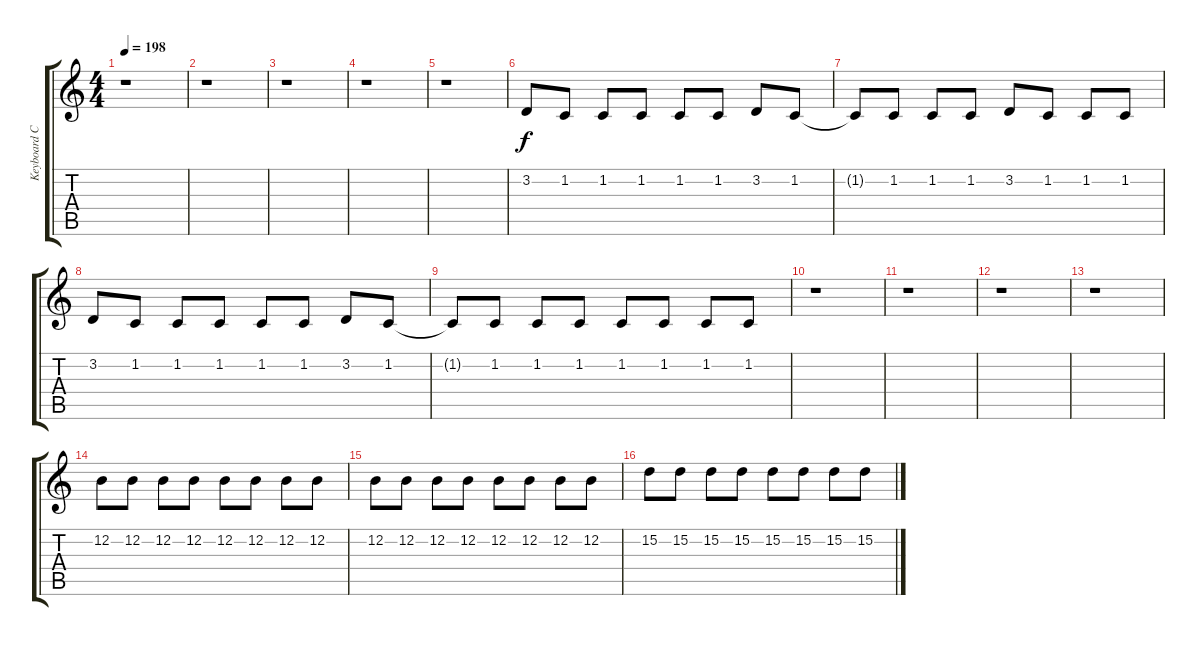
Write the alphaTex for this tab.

\track ("Keyboard Crunch" "Keyboard C") {instrument lead2sawtooth}
\staff {score tabs}
\tuning (E5 B3 G3 D3 A2 D2) {hide}
\ts (4 4)
\tempo 198
\clef g2
\ks c
r.1{dy p} |
r.1 |
r.1 |
r.1 |
r.1 |
3.2.8{dy f} 1.2.8 1.2.8 1.2.8 1.2.8 1.2.8 3.2.8 1.2.8 |
1.2{t}.8 1.2.8 1.2.8 1.2.8 3.2.8 1.2.8 1.2.8 1.2.8 |
3.2.8 1.2.8 1.2.8 1.2.8 1.2.8 1.2.8 3.2.8 1.2.8 |
1.2{t}.8 1.2.8 1.2.8 1.2.8 1.2.8 1.2.8 1.2.8 1.2.8 |
r.1 |
r.1 |
r.1 |
r.1 |
12.2.8 12.2.8 12.2.8 12.2.8 12.2.8 12.2.8 12.2.8 12.2.8 |
12.2.8 12.2.8 12.2.8 12.2.8 12.2.8 12.2.8 12.2.8 12.2.8 |
15.2.8 15.2.8 15.2.8 15.2.8 15.2.8 15.2.8 15.2.8 15.2.8
